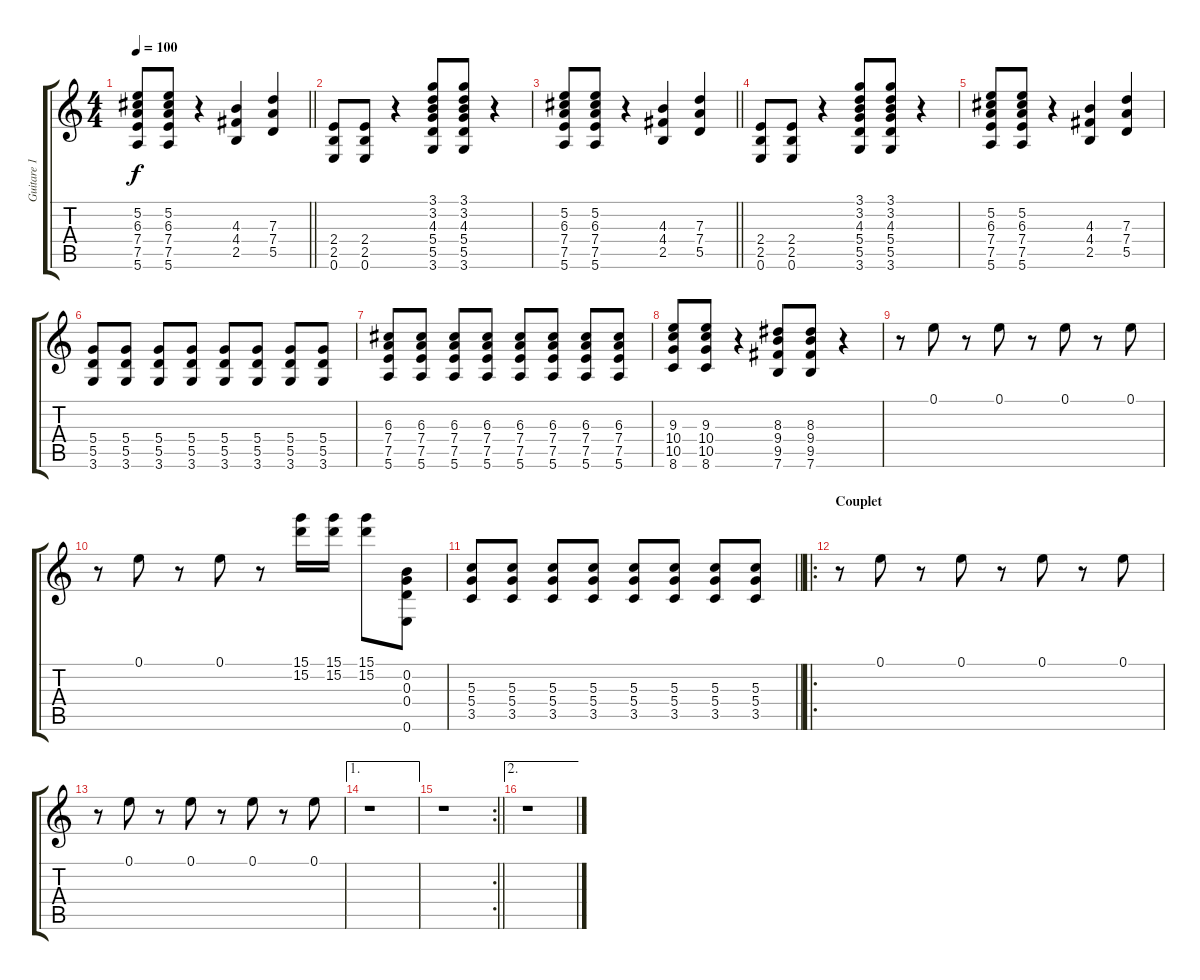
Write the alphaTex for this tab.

\track ("Guitare 1" "Guitare 1") {instrument overdrivenguitar}
\staff {score tabs}
\tuning (E4 B3 G3 D3 A2 E2) {hide}
\ts (4 4)
\tempo 100
\clef g2
\barLineRight lightlight
\ks c
(5.2 6.3 7.4 7.5 5.6).8{dy f} (5.2 6.3 7.4 7.5 5.6).8 r.4 (4.3 4.4 2.5).4 (7.3 7.4 5.5).4 |
(2.4 2.5 0.6).8 (2.4 2.5 0.6).8 r.4 (3.1 3.2 4.3 5.4 5.5 3.6).8 (3.1 3.2 4.3 5.4 5.5 3.6).8 r.4 |
\barLineRight lightlight
(5.2 6.3 7.4 7.5 5.6).8 (5.2 6.3 7.4 7.5 5.6).8 r.4 (4.3 4.4 2.5).4 (7.3 7.4 5.5).4 |
(2.4 2.5 0.6).8 (2.4 2.5 0.6).8 r.4 (3.1 3.2 4.3 5.4 5.5 3.6).8 (3.1 3.2 4.3 5.4 5.5 3.6).8 r.4 |
(5.2 6.3 7.4 7.5 5.6).8 (5.2 6.3 7.4 7.5 5.6).8 r.4 (4.3 4.4 2.5).4 (7.3 7.4 5.5).4 |
(5.4 5.5 3.6).8 (5.4 5.5 3.6).8 (5.4 5.5 3.6).8 (5.4 5.5 3.6).8 (5.4 5.5 3.6).8 (5.4 5.5 3.6).8 (5.4 5.5 3.6).8 (5.4 5.5 3.6).8 |
(6.3 7.4 7.5 5.6).8 (6.3 7.4 7.5 5.6).8 (6.3 7.4 7.5 5.6).8 (6.3 7.4 7.5 5.6).8 (6.3 7.4 7.5 5.6).8 (6.3 7.4 7.5 5.6).8 (6.3 7.4 7.5 5.6).8 (6.3 7.4 7.5 5.6).8 |
(9.3 10.4 10.5 8.6).8 (9.3 10.4 10.5 8.6).8 r.4 (8.3 9.4 9.5 7.6).8 (8.3 9.4 9.5 7.6).8 r.4 |
r.8 0.1.8 r.8 0.1.8 r.8 0.1.8 r.8 0.1.8 |
r.8 0.1.8 r.8 0.1.8 r.8 (15.1 15.2).16 (15.1 15.2).16 (15.1 15.2).8 (0.2 0.3 0.4 0.6).8 |
\barLineRight lightlight
(5.3 5.4 3.5).8 (5.3 5.4 3.5).8 (5.3 5.4 3.5).8 (5.3 5.4 3.5).8 (5.3 5.4 3.5).8 (5.3 5.4 3.5).8 (5.3 5.4 3.5).8 (5.3 5.4 3.5).8 |
\ro
\section ("" "Couplet")
r.8 0.1.8 r.8 0.1.8 r.8 0.1.8 r.8 0.1.8 |
r.8 0.1.8 r.8 0.1.8 r.8 0.1.8 r.8 0.1.8 |
\ae 1
r.1 |
\rc 2
\barLineRight lightlight
r.1 |
\ae 2
r.1
